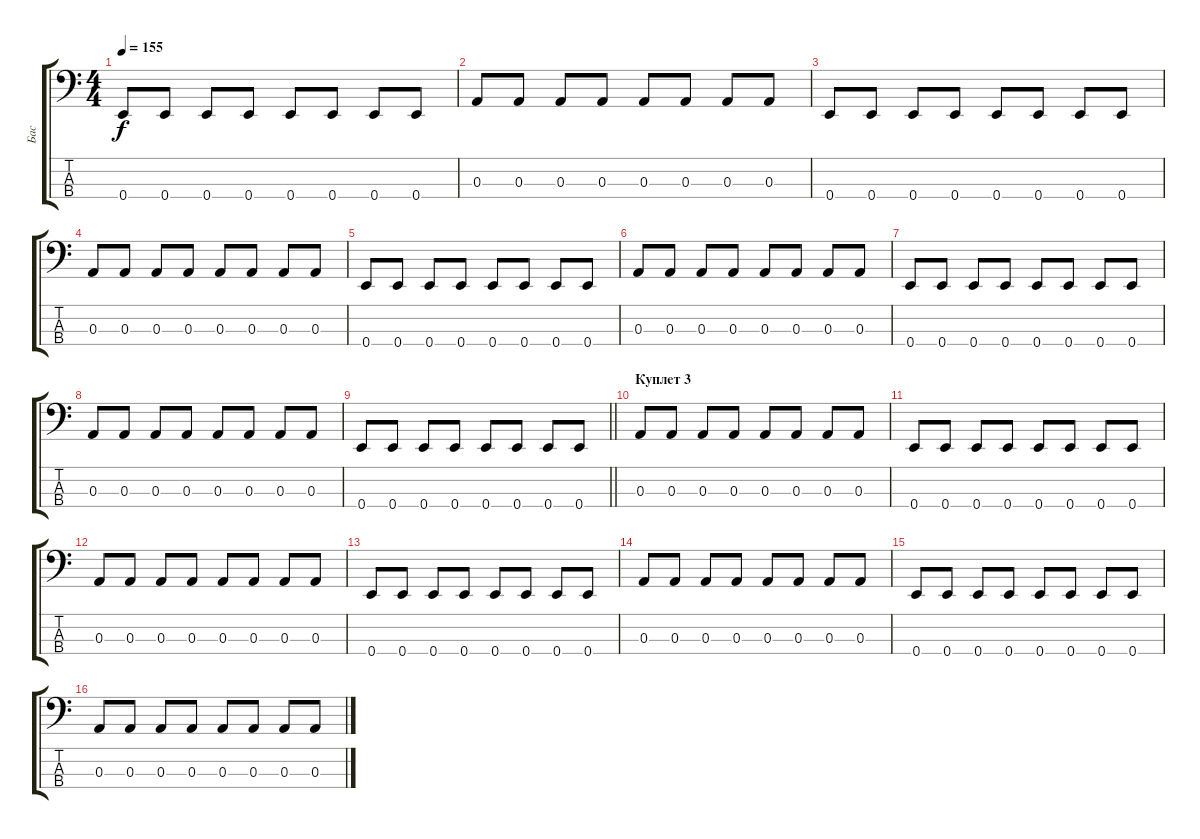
\track ("Бас" "Бас") {instrument electricbassfinger}
\staff {score tabs}
\tuning (G2 D2 A1 E1) {hide}
\ts (4 4)
\tempo 155
\clef f4
\ks c
0.4.8{dy f} 0.4.8 0.4.8 0.4.8 0.4.8 0.4.8 0.4.8 0.4.8 |
0.3.8 0.3.8 0.3.8 0.3.8 0.3.8 0.3.8 0.3.8 0.3.8 |
0.4.8 0.4.8 0.4.8 0.4.8 0.4.8 0.4.8 0.4.8 0.4.8 |
0.3.8 0.3.8 0.3.8 0.3.8 0.3.8 0.3.8 0.3.8 0.3.8 |
0.4.8 0.4.8 0.4.8 0.4.8 0.4.8 0.4.8 0.4.8 0.4.8 |
0.3.8 0.3.8 0.3.8 0.3.8 0.3.8 0.3.8 0.3.8 0.3.8 |
0.4.8 0.4.8 0.4.8 0.4.8 0.4.8 0.4.8 0.4.8 0.4.8 |
0.3.8 0.3.8 0.3.8 0.3.8 0.3.8 0.3.8 0.3.8 0.3.8 |
\barLineRight lightlight
0.4.8 0.4.8 0.4.8 0.4.8 0.4.8 0.4.8 0.4.8 0.4.8 |
\section ("" "Куплет 3")
0.3.8 0.3.8 0.3.8 0.3.8 0.3.8 0.3.8 0.3.8 0.3.8 |
0.4.8 0.4.8 0.4.8 0.4.8 0.4.8 0.4.8 0.4.8 0.4.8 |
0.3.8 0.3.8 0.3.8 0.3.8 0.3.8 0.3.8 0.3.8 0.3.8 |
0.4.8 0.4.8 0.4.8 0.4.8 0.4.8 0.4.8 0.4.8 0.4.8 |
0.3.8 0.3.8 0.3.8 0.3.8 0.3.8 0.3.8 0.3.8 0.3.8 |
0.4.8 0.4.8 0.4.8 0.4.8 0.4.8 0.4.8 0.4.8 0.4.8 |
0.3.8 0.3.8 0.3.8 0.3.8 0.3.8 0.3.8 0.3.8 0.3.8
